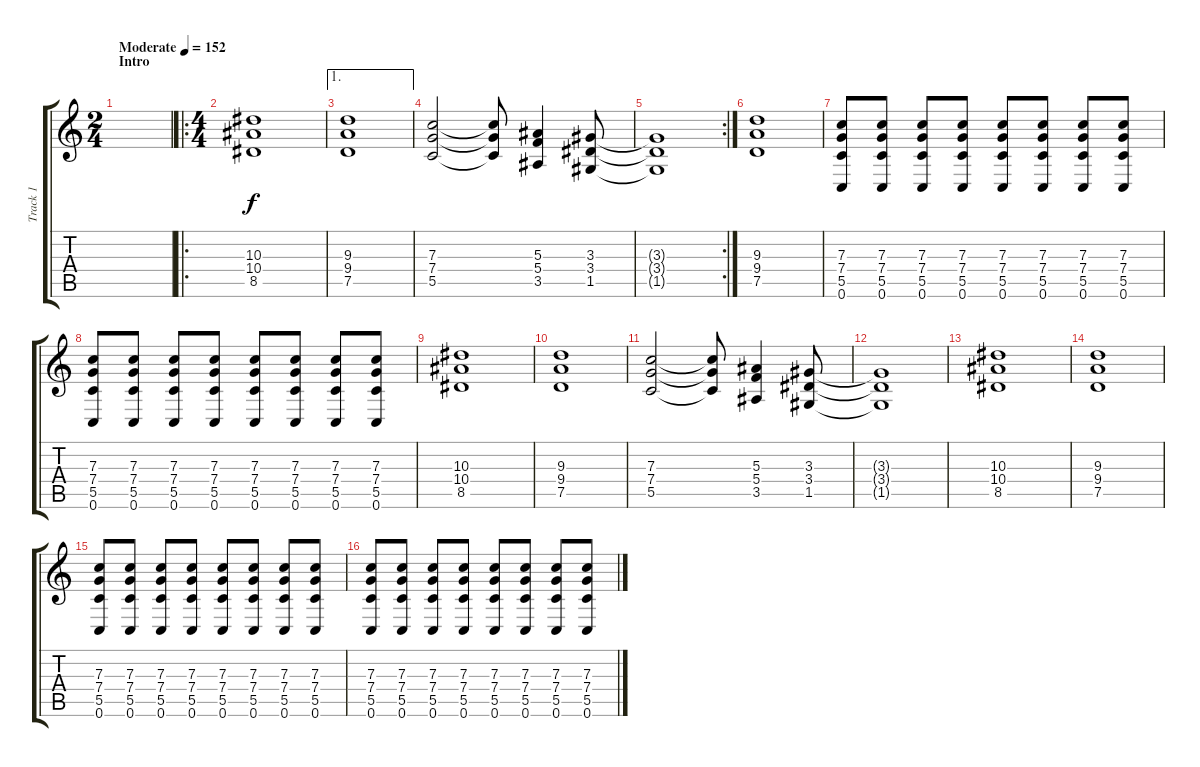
\track ("Track 1" "Track 1") {instrument distortionguitar}
\staff {score tabs}
\tuning (D4 A3 F3 C3 G2 C2) {hide}
\ts (2 4)
\section ("" "Intro")
\tempo (152 "Moderate")
\clef g2
\ks c
|
\ro
\ts (4 4)
(10.3 10.4 8.5).1 |
\ae 1
(9.3 9.4 7.5).1 |
(7.3 7.4 5.5).2 (7.3{t} 7.4{t} 5.5{t}).8 (5.3 5.4 3.5).4 (3.3 3.4 1.5).8 |
\rc 2
(3.3{t} 3.4{t} 1.5{t}).1 |
(9.3 9.4 7.5).1 |
(7.3 7.4 5.5 0.6).8 (7.3 7.4 5.5 0.6).8 (7.3 7.4 5.5 0.6).8 (7.3 7.4 5.5 0.6).8 (7.3 7.4 5.5 0.6).8 (7.3 7.4 5.5 0.6).8 (7.3 7.4 5.5 0.6).8 (7.3 7.4 5.5 0.6).8 |
(7.3 7.4 5.5 0.6).8 (7.3 7.4 5.5 0.6).8 (7.3 7.4 5.5 0.6).8 (7.3 7.4 5.5 0.6).8 (7.3 7.4 5.5 0.6).8 (7.3 7.4 5.5 0.6).8 (7.3 7.4 5.5 0.6).8 (7.3 7.4 5.5 0.6).8 |
(10.3 10.4 8.5).1 |
(9.3 9.4 7.5).1 |
(7.3 7.4 5.5).2 (7.3{t} 7.4{t} 5.5{t}).8 (5.3 5.4 3.5).4 (3.3 3.4 1.5).8 |
(3.3{t} 3.4{t} 1.5{t}).1 |
(10.3 10.4 8.5).1 |
(9.3 9.4 7.5).1 |
(7.3 7.4 5.5 0.6).8 (7.3 7.4 5.5 0.6).8 (7.3 7.4 5.5 0.6).8 (7.3 7.4 5.5 0.6).8 (7.3 7.4 5.5 0.6).8 (7.3 7.4 5.5 0.6).8 (7.3 7.4 5.5 0.6).8 (7.3 7.4 5.5 0.6).8 |
(7.3 7.4 5.5 0.6).8 (7.3 7.4 5.5 0.6).8 (7.3 7.4 5.5 0.6).8 (7.3 7.4 5.5 0.6).8 (7.3 7.4 5.5 0.6).8 (7.3 7.4 5.5 0.6).8 (7.3 7.4 5.5 0.6).8 (7.3 7.4 5.5 0.6).8
